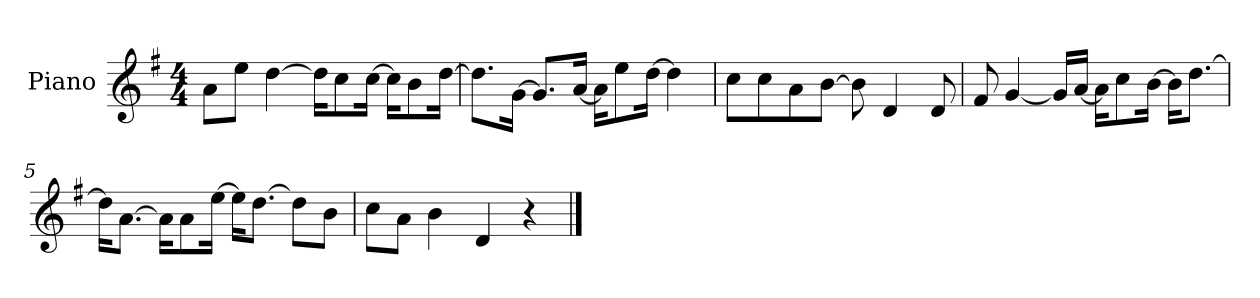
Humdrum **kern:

**kern
*part1
*staff1
*I"Piano
*I'P-no
*clefG2
*k[f#]
*M4/4
*MM90
=1
8a\L
8ee\J
[4dd\
16dd\KL]
8cc\
[16cc\Jk
16cc\KL]
8b\
[16dd\Jk
=2
8.dd\L]
[16g\Jk
8.g/L]
[16a/Jk
16a\KL]
8ee\
[16dd\Jk
4dd\]
=3
8cc\L
8cc\
8a\
[8b\J
8b\]
4d/
8d/
=4
8f#/
[4g/
16g/LL]
[16a/JJ
16a\KL]
8cc\
[16b\Jk
16b\KL]
[8.dd\J
!!LO:LB:g=z
=5
16dd\KL]
[8.a\J
16a\KL]
8a\
[16ee\Jk
16ee\KL]
[8.dd\J
8dd\L]
8b\J
=6
8cc\L
8a\J
4b\
4d/
4r
==
*-
